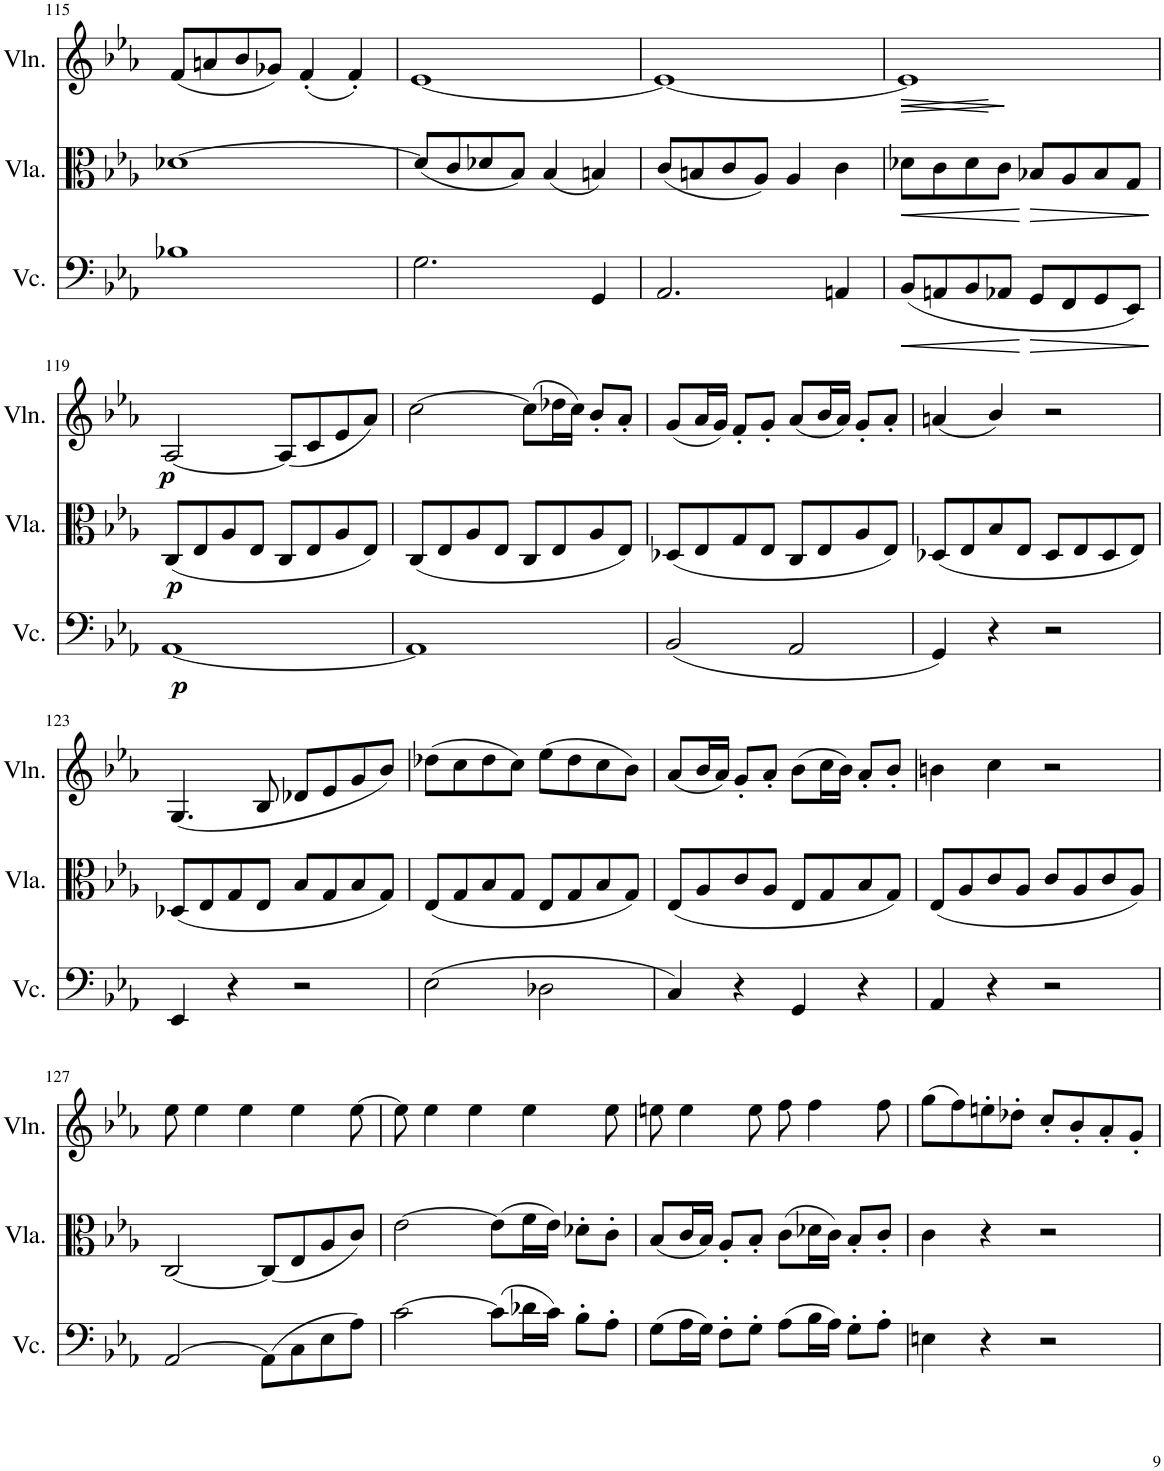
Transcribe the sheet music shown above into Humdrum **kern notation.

**kern	**dynam	**kern	**dynam	**kern	**dynam
*part3	*part3	*part2	*part2	*part1	*part1
*staff3	*staff3	*staff2	*staff2	*staff1	*staff1
*I"Violoncello	*	*I"Viola	*	*I"Violin	*
*I'Vc.	*	*I'Vla.	*	*I'Vln.	*
!!LO:PB:g=z
*clefF4	*	*clefC3	*	*clefG2	*
*k[b-e-a-]	*	*k[b-e-a-]	*	*k[b-e-a-]	*
*M4/4	*	*M4/4	*	*M4/4	*
*met(c)	*	*met(c)	*	*met(c)	*
=115	=115	=115	=115	=115	=115
1B-X	.	[1d-X	.	(8f/L	.
.	.	.	.	8an/	.
.	.	.	.	8b-/	.
.	.	.	.	8g-X/J)	.
.	.	.	.	(4f'/	.
.	.	.	.	4f'/)	.
=116	=116	=116	=116	=116	=116
2.G\	.	(8d-/L]	.	[1e-	.
.	.	8c/	.	.	.
.	.	8d-X/	.	.	.
.	.	8B-/J)	.	.	.
.	.	(4B-/	.	.	.
4GG/	.	4Bn/)	.	.	.
=117	=117	=117	=117	=117	=117
2.AA-/	.	(8c/L	.	1e-_	.
.	.	8Bn/	.	.	.
.	.	8c/	.	.	.
.	.	8A-/J)	.	.	.
.	.	4A-/	.	.	.
4AAn/	.	4c\	.	.	.
=118	=118	=118	=118	=118	=118
!	!LO:HP:b	!	!LO:HP:b	!	!LO:HP:b
!	!	!	!	!	!LO:HP:n=1:b
(8BB-/L	<	8d-X\L	<	1e-]	< >
8AAn/	.	8c\	.	.	.
8BB-/	.	8d-\	.	.	.
8AA-X/J	.	8c\J	.	.	.
!	!LO:HP:n=1:b	!	!LO:HP:n=1:b	!	!
8GG/L	[ >	8B-X/L	[ >	.	.
8FF/	.	8A-/	.	.	.
8GG/	.	8B-/	.	.	.
8EE-/J)	.	8G/J	.	.	.
.	]	.	]	.	[
!!LO:LB:g=z
=119	=119	=119	=119	=119	=119
!	!LO:DY:b	!	!LO:DY:b	!	!LO:DY:b
[1AA-	p	(8C/L	p	[2A-/	p
.	.	8E-/	.	.	.
.	.	8A-/	.	.	.
.	.	8E-/J	.	.	.
.	.	8C/L	.	(8A-/L]	]
.	.	8E-/	.	8c/	.
.	.	8A-/	.	8e-/	.
.	.	8E-/J)	.	8a-/J)	.
=120	=120	=120	=120	=120	=120
1AA-]	.	(8C/L	.	[2cc\	.
.	.	8E-/	.	.	.
.	.	8A-/	.	.	.
.	.	8E-/J	.	.	.
.	.	8C/L	.	(8cc\L]	.
.	.	8E-/	.	16dd-X\L	.
.	.	.	.	16cc\JJ)	.
.	.	8A-/	.	8b-'/L	.
.	.	8E-/J)	.	8a-'/J	.
=121	=121	=121	=121	=121	=121
(2BB-/	.	(8D-X/L	.	(8g/L	.
.	.	8E-/	.	16a-/L	.
.	.	.	.	16g/JJ)	.
.	.	8G/	.	8f'/L	.
.	.	8E-/J	.	8g'/J	.
2AA-/	.	8C/L	.	(8a-/L	.
.	.	8E-/	.	16b-/L	.
.	.	.	.	16a-/JJ)	.
.	.	8A-/	.	8g'/L	.
.	.	8E-/J)	.	8a-'/J	.
=122	=122	=122	=122	=122	=122
4GG/)	.	(8D-X/L	.	(4an/	.
.	.	8E-/	.	.	.
4r	.	8B-/	.	4b-/)	.
.	.	8E-/J	.	.	.
2r	.	8D-/L	.	2r	.
.	.	8E-/	.	.	.
.	.	8D-/	.	.	.
.	.	8E-/J)	.	.	.
!!LO:LB:g=z
=123	=123	=123	=123	=123	=123
4EE-/	.	(8D-X/L	.	(4.G/	.
.	.	8E-/	.	.	.
4r	.	8G/	.	.	.
.	.	8E-/J	.	8B-/	.
2r	.	8B-/L	.	8d-X/L	.
.	.	8G/	.	8e-/	.
.	.	8B-/	.	8g/	.
.	.	8G/J)	.	8b-/J)	.
=124	=124	=124	=124	=124	=124
(2E-\	.	(8E-/L	.	(8dd-X\L	.
.	.	8G/	.	8cc\	.
.	.	8B-/	.	8dd-\	.
.	.	8G/J	.	8cc\J)	.
2D-X\	.	8E-/L	.	(8ee-\L	.
.	.	8G/	.	8dd-\	.
.	.	8B-/	.	8cc\	.
.	.	8G/J)	.	8b-\J)	.
=125	=125	=125	=125	=125	=125
4C/)	.	(8E-/L	.	(8a-/L	.
.	.	8A-/	.	16b-/L	.
.	.	.	.	16a-/JJ)	.
4r	.	8c/	.	8g'/L	.
.	.	8A-/J	.	8a-'/J	.
4GG/	.	8E-/L	.	(8b-\L	.
.	.	8G/	.	16cc\L	.
.	.	.	.	16b-\JJ)	.
4r	.	8B-/	.	8a-'</L	.
.	.	8G/J)	.	8b-'</J	.
=126	=126	=126	=126	=126	=126
4AA-/	.	(8E-/L	.	4bn\	.
.	.	8A-/	.	.	.
4r	.	8c/	.	4cc\	.
.	.	8A-/J	.	.	.
2r	.	8c/L	.	2r	.
.	.	8A-/	.	.	.
.	.	8c/	.	.	.
.	.	8A-/J)	.	.	.
!!LO:LB:g=z
=127	=127	=127	=127	=127	=127
[2AA-/	.	[2C/	.	8ee-\	.
.	.	.	.	4ee-\	.
.	.	.	.	4ee-\	.
(8AA-\L]	.	(8C/L]	.	.	.
8C\	.	8E-/	.	4ee-\	.
8E-\	.	8A-/	.	.	.
8A-\J)	.	8c/J)	.	[8ee-\	.
=128	=128	=128	=128	=128	=128
[2c\	.	[2e-\	.	8ee-\]	.
.	.	.	.	4ee-\	.
.	.	.	.	4ee-\	.
(8c\L]	.	(8e-\L]	.	.	.
16d-X\L	.	16f\L	.	4ee-\	.
16c\JJ)	.	16e-\JJ)	.	.	.
8B-'\L	.	8d-X'\L	.	.	.
8A-'\J	.	8c'\J	.	8ee-\	.
=129	=129	=129	=129	=129	=129
(8G\L	.	(8B-/L	.	8een\	.
16A-\L	.	16c/L	.	4ee\	.
16G\JJ)	.	16B-/JJ)	.	.	.
8F'\L	.	8A-'/L	.	.	.
8G'\J	.	8B-'/J	.	8ee\	.
(8A-\L	.	(8c\L	.	8ff\	.
16B-\L	.	16d-X\L	.	4ff\	.
16A-\JJ)	.	16c\JJ)	.	.	.
8G'\L	.	8B-'/L	.	.	.
8A-'\J	.	8c'/J	.	8ff\	.
=130	=130	=130	=130	=130	=130
4En\	.	4c\	.	(8gg\L	.
.	.	.	.	8ff\)	.
4r	.	4r	.	8een'\	.
.	.	.	.	8dd-X'\J	.
2r	.	2r	.	8cc'/L	.
.	.	.	.	8b-'/	.
.	.	.	.	8a-'/	.
.	.	.	.	8g'/J	.
=	=	=	=	=	=
*-	*-	*-	*-	*-	*-
